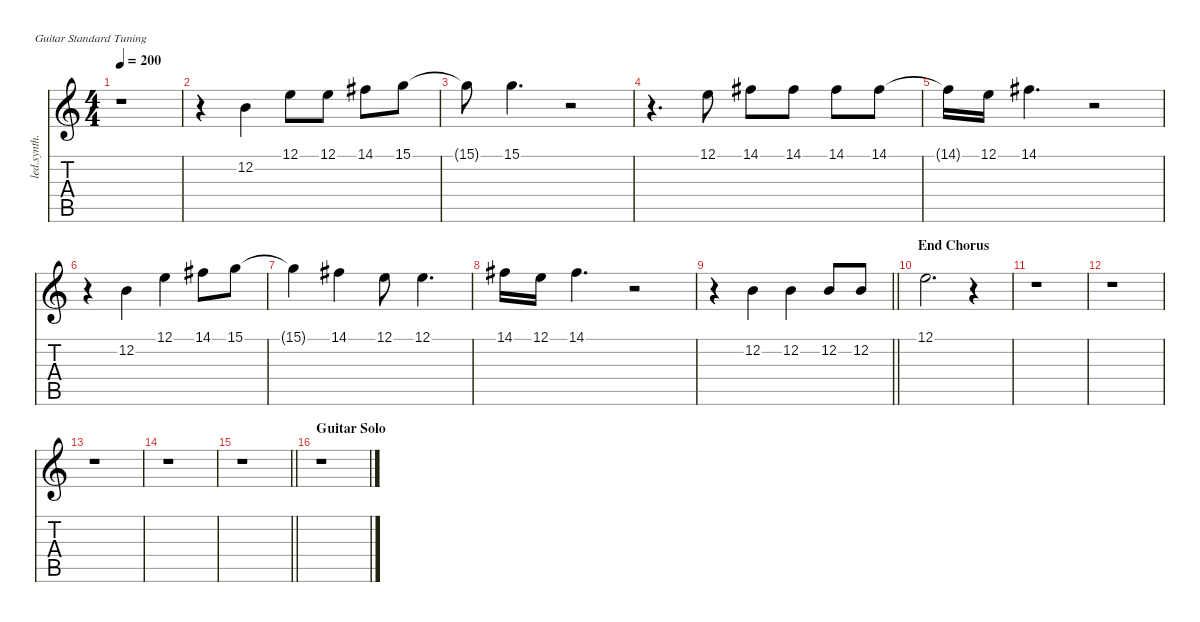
\defaultSystemsLayout 4
\hideDynamics
\bracketExtendMode nobrackets
\otherSystemsTrackNameOrientation horizontal
\track ("James Hetfield (Voice)" "led.synth.") {instrument lead2sawtooth}
\staff {score tabs}
\tuning (E4 B3 G3 D3 A2 E2)
\ts (4 4)
\tempo 200
\clef g2
\ks c
r.1{dy f beam Down} |
r.4{beam Down} 12.2.4{beam Down} 12.1.8{beam Down} 12.1.8{beam Down} 14.1{acc #}.8{beam Down} 15.1.8{beam Down} |
15.1{t}.8{beam Down} 15.1.4{d beam Down} r.2{beam Down} |
r.4{d beam Down} 12.1.8{beam Down} 14.1{acc #}.8{beam Down} 14.1{acc #}.8{beam Down} 14.1{acc #}.8{beam Down} 14.1{acc #}.8{beam Down} |
14.1{t acc #}.16{beam Down} 12.1.16{beam Down} 14.1{acc #}.4{d beam Down} r.2{beam Down} |
r.4{beam Down} 12.2.4{beam Down} 12.1.4{beam Down} 14.1{acc #}.8{beam Down} 15.1.8{beam Down} |
15.1{t}.4{beam Down} 14.1{acc #}.4{beam Down} 12.1.8{beam Down} 12.1.4{d beam Down} |
14.1{acc #}.16{beam Down} 12.1.16{beam Down} 14.1{acc #}.4{d beam Down} r.2{beam Down} |
\barLineRight lightlight
r.4{beam Down} 12.2.4{beam Down} 12.2.4{beam Down} 12.2.8{beam Up} 12.2.8{beam Up} |
\section ("" "End Chorus")
12.1.2{d beam Down} r.4{beam Down} |
r.1{beam Down} |
r.1{beam Down} |
r.1{beam Down} |
r.1{beam Down} |
\barLineRight lightlight
r.1{beam Down} |
\section ("" "Guitar Solo")
r.1{beam Down}
